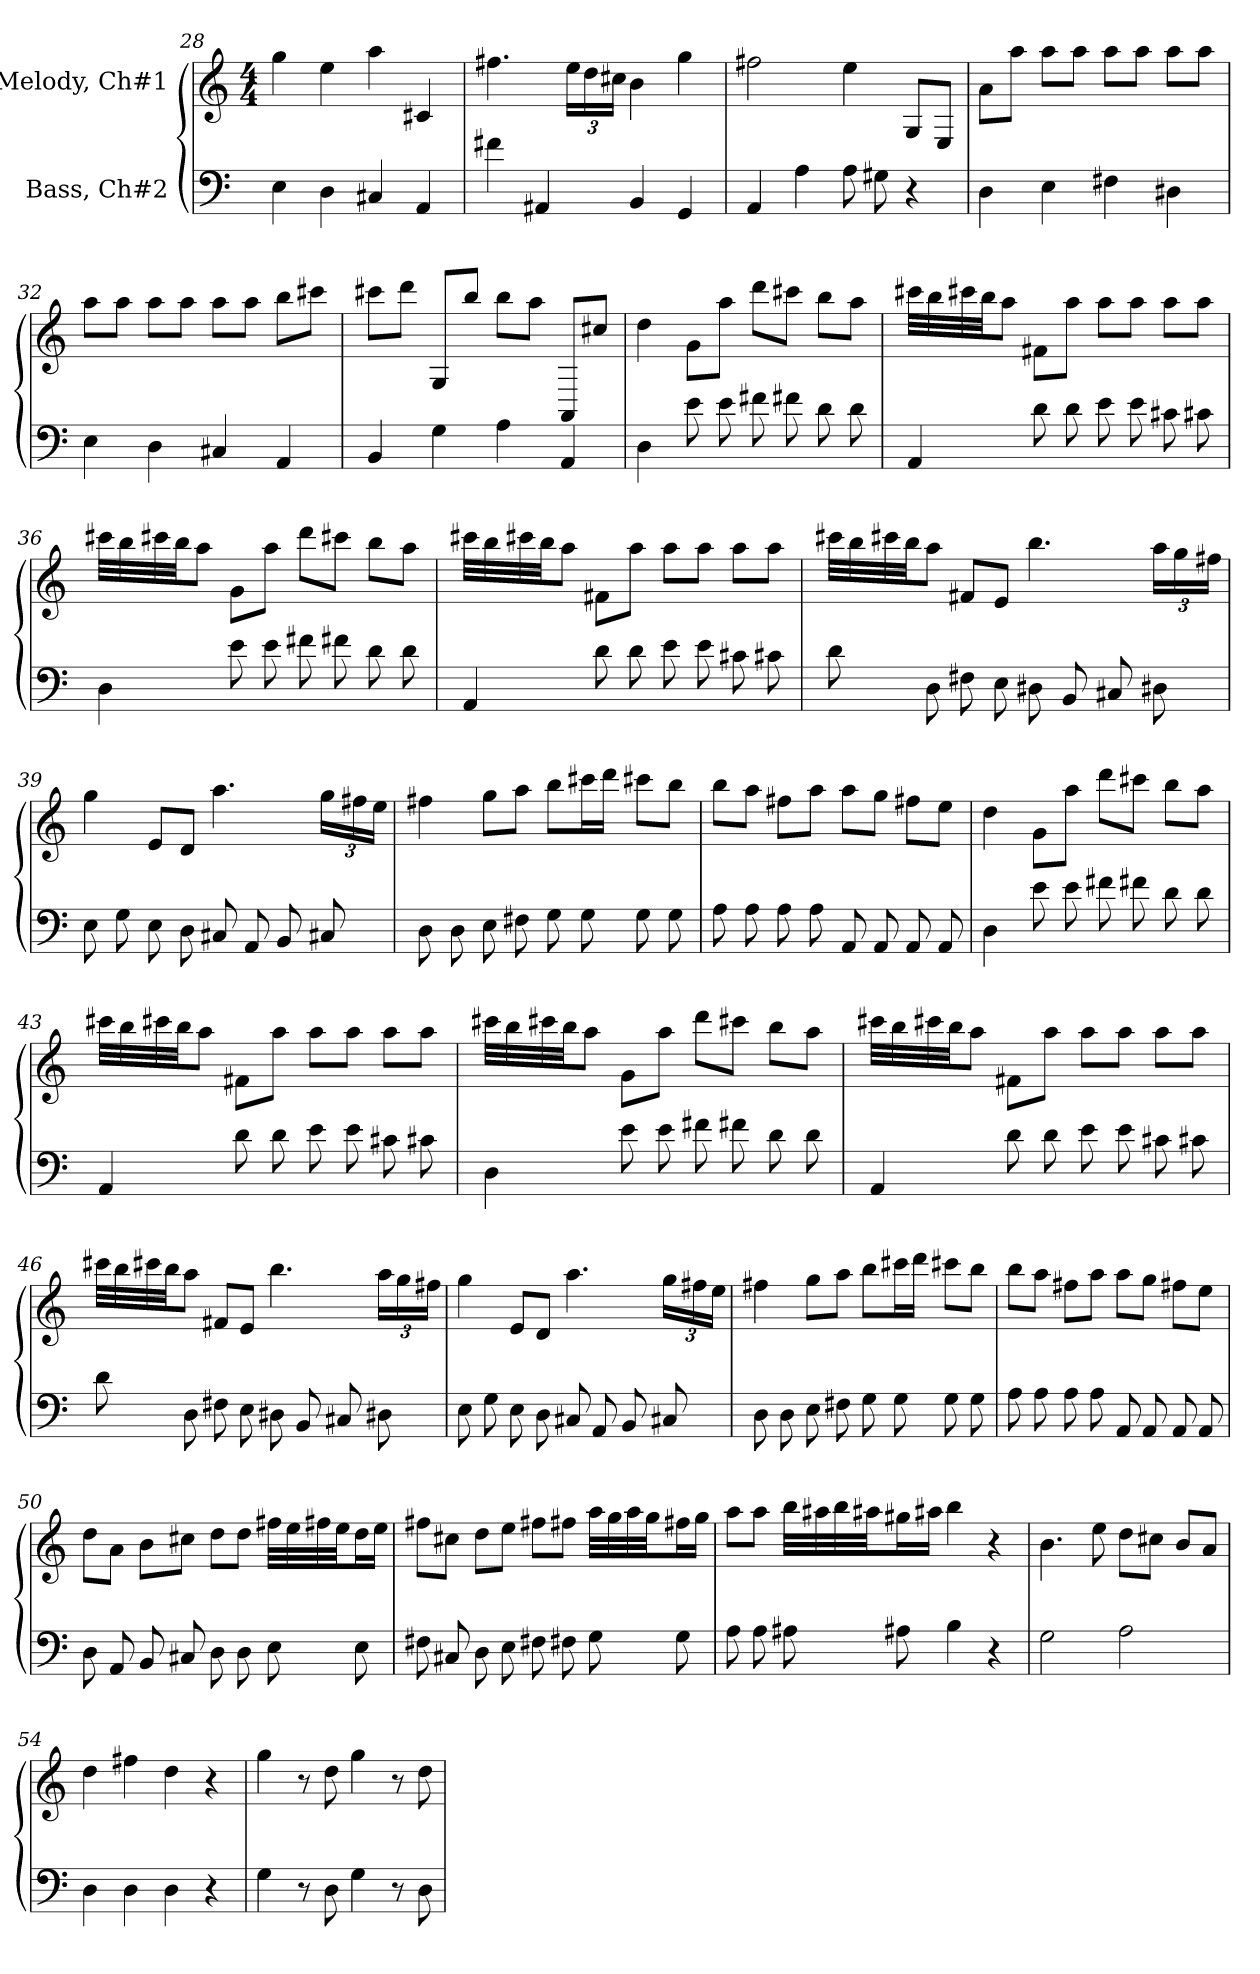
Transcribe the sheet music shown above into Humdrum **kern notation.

**kern	**kern
*part2	*part1
*staff2	*staff1
*I"Bass, Ch#2	*I"Melody, Ch#1
*clefF4	*
*	*M4/4
=28	=28
4E	4gg
4D	4ee
4C#X	4aa
4AA	4c#X
=29	=29
4f#X	4.ff#X
4AA#X	.
.	24eeLL
.	24dd
.	24cc#XJJ
4BB	4b
4GG	4gg
=30	=30
4AA	2ff#X
4A	.
8A	4ee
8G#X	.
4r	8GL
.	8EJ
=31	=31
4D	8aL
.	8aaJ
4E	8aaL
.	8aaJ
4F#X	8aaL
.	8aaJ
4D#X	8aaL
.	8aaJ
=32	=32
4E	8aaL
.	8aaJ
4D	8aaL
.	8aaJ
4C#X	8aaL
.	8aaJ
4AA	8bbL
.	8ccc#XJ
=33	=33
4BB	8ccc#XL
.	8dddJ
4G	8GL
.	8bbJ
4A	8bbL
.	8aaJ
4AA	8AAL
.	8cc#XJ
=34	=34
4D	4dd
8e	8gL
8e	8aaJ
8f#X	8dddL
8f#X	8ccc#XJ
8d	8bbL
8d	8aaJ
=35	=35
4AA	32ccc#XLLL
.	32bb
.	32ccc#X
.	32bbJJ
.	8aaJ
8d	8f#XL
8d	8aaJ
8e	8aaL
8e	8aaJ
8c#X	8aaL
8c#X	8aaJ
=36	=36
4D	32ccc#XLLL
.	32bb
.	32ccc#X
.	32bbJJ
.	8aaJ
8e	8gL
8e	8aaJ
8f#X	8dddL
8f#X	8ccc#XJ
8d	8bbL
8d	8aaJ
=37	=37
4AA	32ccc#XLLL
.	32bb
.	32ccc#X
.	32bbJJ
.	8aaJ
8d	8f#XL
8d	8aaJ
8e	8aaL
8e	8aaJ
8c#X	8aaL
8c#X	8aaJ
=38	=38
8d	32ccc#XLLL
.	32bb
.	32ccc#X
.	32bbJJ
8D	8aaJ
8F#X	8f#XL
8E	8eJ
8D#X	4.bb
8BB	.
8C#X	.
8D#X	24aaLL
.	24gg
.	24ff#XJJ
=39	=39
8E	4gg
8G	.
8E	8eL
8D	8dJ
8C#X	4.aa
8AA	.
8BB	.
8C#X	24ggLL
.	24ff#X
.	24eeJJ
=40	=40
8D	4ff#X
8D	.
8E	8ggL
8F#X	8aaJ
8G	8bbL
8G	16ccc#XL
.	16dddJJ
8G	8ccc#XL
8G	8bbJ
=41	=41
8A	8bbL
8A	8aaJ
8A	8ff#XL
8A	8aaJ
8AA	8aaL
8AA	8ggJ
8AA	8ff#XL
8AA	8eeJ
=42	=42
4D	4dd
8e	8gL
8e	8aaJ
8f#X	8dddL
8f#X	8ccc#XJ
8d	8bbL
8d	8aaJ
=43	=43
4AA	32ccc#XLLL
.	32bb
.	32ccc#X
.	32bbJJ
.	8aaJ
8d	8f#XL
8d	8aaJ
8e	8aaL
8e	8aaJ
8c#X	8aaL
8c#X	8aaJ
=44	=44
4D	32ccc#XLLL
.	32bb
.	32ccc#X
.	32bbJJ
.	8aaJ
8e	8gL
8e	8aaJ
8f#X	8dddL
8f#X	8ccc#XJ
8d	8bbL
8d	8aaJ
=45	=45
4AA	32ccc#XLLL
.	32bb
.	32ccc#X
.	32bbJJ
.	8aaJ
8d	8f#XL
8d	8aaJ
8e	8aaL
8e	8aaJ
8c#X	8aaL
8c#X	8aaJ
=46	=46
8d	32ccc#XLLL
.	32bb
.	32ccc#X
.	32bbJJ
8D	8aaJ
8F#X	8f#XL
8E	8eJ
8D#X	4.bb
8BB	.
8C#X	.
8D#X	24aaLL
.	24gg
.	24ff#XJJ
=47	=47
8E	4gg
8G	.
8E	8eL
8D	8dJ
8C#X	4.aa
8AA	.
8BB	.
8C#X	24ggLL
.	24ff#X
.	24eeJJ
=48	=48
8D	4ff#X
8D	.
8E	8ggL
8F#X	8aaJ
8G	8bbL
8G	16ccc#XL
.	16dddJJ
8G	8ccc#XL
8G	8bbJ
=49	=49
8A	8bbL
8A	8aaJ
8A	8ff#XL
8A	8aaJ
8AA	8aaL
8AA	8ggJ
8AA	8ff#XL
8AA	8eeJ
=50	=50
8D	8ddL
8AA	8aJ
8BB	8bL
8C#X	8cc#XJ
8D	8ddL
8D	8ddJ
8E	32ff#XLLL
.	32ee
.	32ff#X
.	32eeJJ
8E	16ddL
.	16eeJJ
=51	=51
8F#X	8ff#XL
8C#X	8cc#XJ
8D	8ddL
8E	8eeJ
8F#X	8ff#XL
8F#X	8ff#XJ
8G	32aaLLL
.	32gg
.	32aa
.	32ggJJ
8G	16ff#XL
.	16ggJJ
=52	=52
8A	8aaL
8A	8aaJ
8A#X	32bbLLL
.	32aa#X
.	32bb
.	32aa#XJJ
8A#X	16gg#XL
.	16aa#XJJ
4B	4bb
4r	4r
=53	=53
2G	4.b
.	8ee
2A	8ddL
.	8cc#XJ
.	8bL
.	8aJ
=54	=54
4D	4dd
4D	4ff#X
4D	4dd
4r	4r
=55	=55
4G	4gg
8r	8r
8D	8dd
4G	4gg
8r	8r
8D	8dd
=	=
*-	*-
